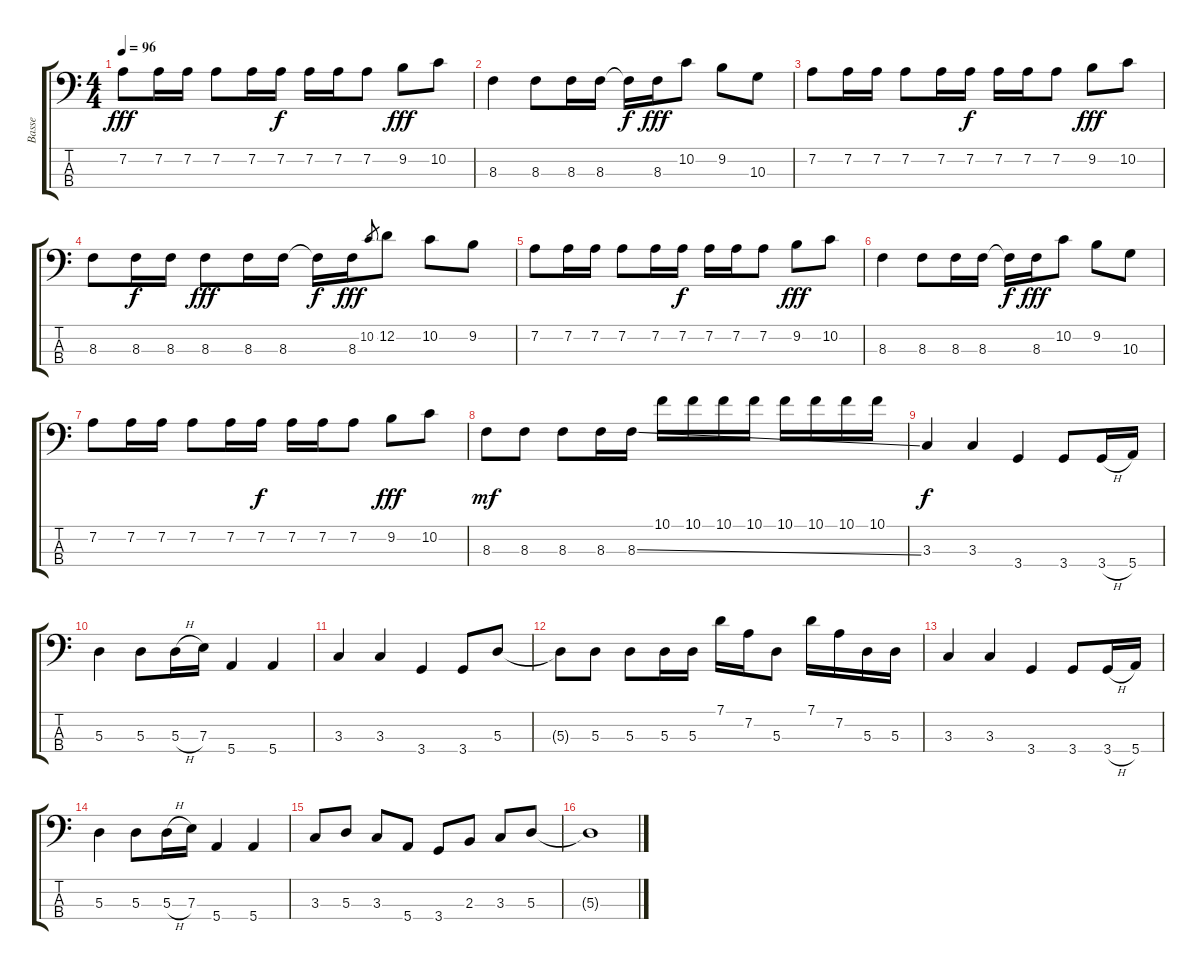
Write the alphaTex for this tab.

\track ("Basse" "Basse") {instrument electricbassfinger}
\staff {score tabs}
\tuning (G2 D2 A1 E1) {hide}
\ts (4 4)
\tempo 96
\clef f4
\ks c
7.2.8{dy fff} 7.2.16 7.2.16 7.2.8 7.2.16 7.2.16{dy f} 7.2.16 7.2.16 7.2.8 9.2.8{dy fff} 10.2.8 |
8.3.4 8.3.8 8.3.16 8.3.16 8.3{t}.16{dy f} 8.3.16{dy fff} 10.2.8 9.2.8 10.3.8 |
7.2.8 7.2.16 7.2.16 7.2.8 7.2.16 7.2.16{dy f} 7.2.16 7.2.16 7.2.8 9.2.8{dy fff} 10.2.8 |
8.3.8 8.3.16{dy f} 8.3.16 8.3.8{dy fff} 8.3.16 8.3.16 8.3{t}.16{dy f} 8.3.16{dy fff} 10.2.8{gr} 12.2.8 10.2.8 9.2.8 |
7.2.8 7.2.16 7.2.16 7.2.8 7.2.16 7.2.16{dy f} 7.2.16 7.2.16 7.2.8 9.2.8{dy fff} 10.2.8 |
8.3.4 8.3.8 8.3.16 8.3.16 8.3{t}.16{dy f} 8.3.16{dy fff} 10.2.8 9.2.8 10.3.8 |
7.2.8 7.2.16 7.2.16 7.2.8 7.2.16 7.2.16{dy f} 7.2.16 7.2.16 7.2.8 9.2.8{dy fff} 10.2.8 |
8.3.8{dy mf} 8.3.8 8.3.8 8.3.16 8.3{ss}.16 10.1.16 10.1.16 10.1.16 10.1.16 10.1.16 10.1.16 10.1.16 10.1.16 |
3.3.4{dy f} 3.3.4 3.4.4 3.4.8 3.4{h}.16 5.4.16 |
5.3.4 5.3.8 5.3{h}.16 7.3.16 5.4.4 5.4.4 |
3.3.4 3.3.4 3.4.4 3.4.8 5.3.8 |
5.3{t}.8 5.3.8 5.3.8 5.3.16 5.3.16 7.1.16 7.2.16 5.3.8 7.1.16 7.2.16 5.3.16 5.3.16 |
3.3.4 3.3.4 3.4.4 3.4.8 3.4{h}.16 5.4.16 |
5.3.4 5.3.8 5.3{h}.16 7.3.16 5.4.4 5.4.4 |
3.3.8 5.3.8 3.3.8 5.4.8 3.4.8 2.3.8 3.3.8 5.3.8 |
5.3{t}.1
